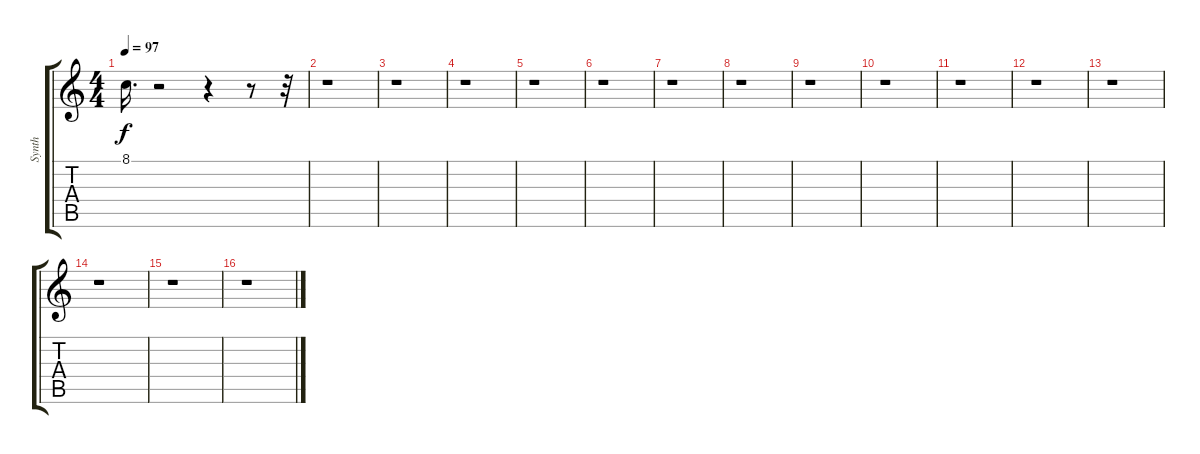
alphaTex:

\track ("Synth" "Synth") {instrument synthvoice}
\staff {score tabs}
\tuning (E4 B3 G3 D3 A2 E2) {hide}
\ts (4 4)
\tempo 97
\clef g2
\ks c
8.1{t}.16{d dy f} r.2 r.4 r.8 r.32 |
r.1 |
r.1 |
r.1 |
r.1 |
r.1 |
r.1 |
r.1 |
r.1 |
r.1 |
r.1 |
r.1 |
r.1 |
r.1 |
r.1 |
r.1
